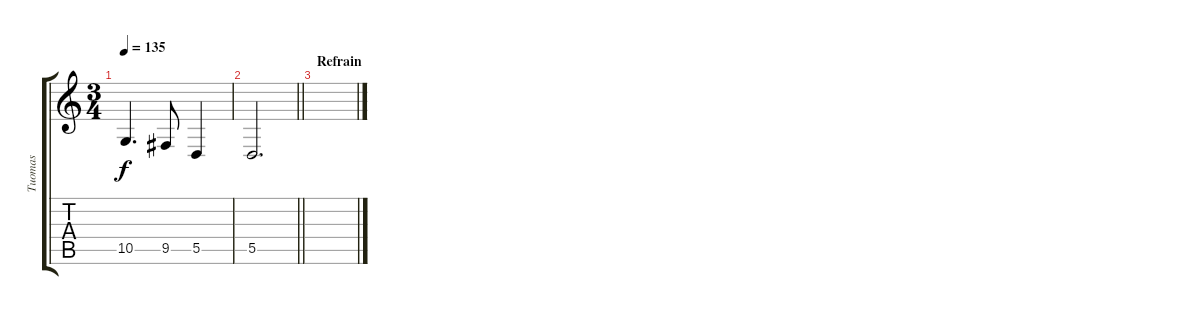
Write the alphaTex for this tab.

\track ("Tuomas" "Tuomas") {instrument glockenspiel}
\staff {score tabs}
\tuning (E4 B3 G3 D3 A2 E2) {hide}
\ts (3 4)
\tempo 135
\clef g2
\ks c
10.5.4{d dy f} 9.5.8 5.5.4 |
\barLineRight lightlight
5.5.2{d} |
\section ("" "Refrain")
